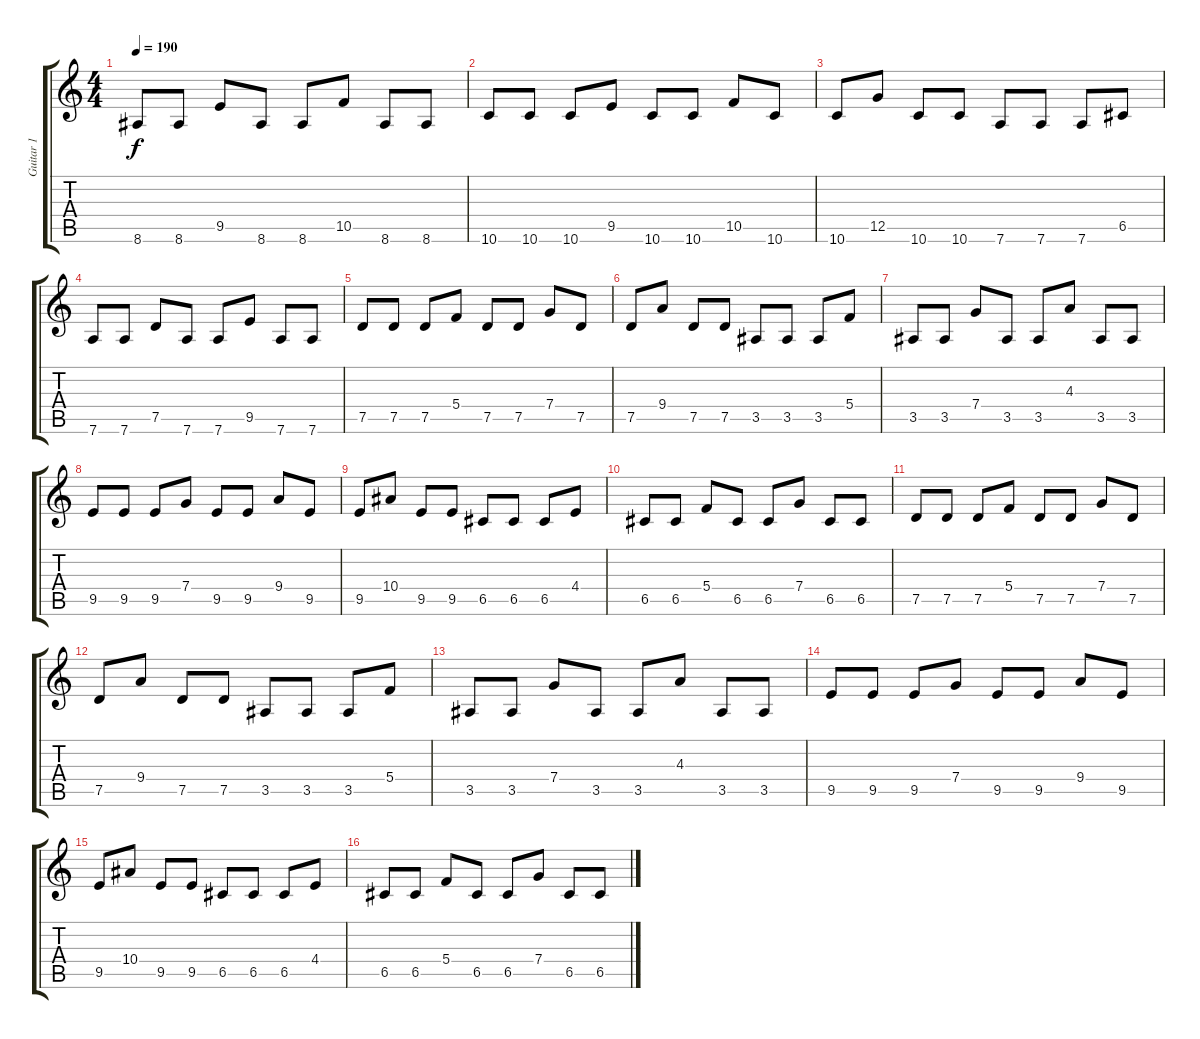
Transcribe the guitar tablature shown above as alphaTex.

\track ("Guitar 1" "Guitar 1") {instrument overdrivenguitar}
\staff {score tabs}
\tuning (G3 D3 F3 C3 G2 D2) {hide}
\ts (4 4)
\tempo 190
\clef g2
\ks c
8.6.8{dy f} 8.6.8 9.5.8 8.6.8 8.6.8 10.5.8 8.6.8 8.6.8 |
10.6.8 10.6.8 10.6.8 9.5.8 10.6.8 10.6.8 10.5.8 10.6.8 |
10.6.8 12.5.8 10.6.8 10.6.8 7.6.8 7.6.8 7.6.8 6.5.8 |
7.6.8 7.6.8 7.5.8 7.6.8 7.6.8 9.5.8 7.6.8 7.6.8 |
7.5.8 7.5.8 7.5.8 5.4.8 7.5.8 7.5.8 7.4.8 7.5.8 |
7.5.8 9.4.8 7.5.8 7.5.8 3.5.8 3.5.8 3.5.8 5.4.8 |
3.5.8 3.5.8 7.4.8 3.5.8 3.5.8 4.3.8 3.5.8 3.5.8 |
9.5.8 9.5.8 9.5.8 7.4.8 9.5.8 9.5.8 9.4.8 9.5.8 |
9.5.8 10.4.8 9.5.8 9.5.8 6.5.8 6.5.8 6.5.8 4.4.8 |
6.5.8 6.5.8 5.4.8 6.5.8 6.5.8 7.4.8 6.5.8 6.5.8 |
7.5.8 7.5.8 7.5.8 5.4.8 7.5.8 7.5.8 7.4.8 7.5.8 |
7.5.8 9.4.8 7.5.8 7.5.8 3.5.8 3.5.8 3.5.8 5.4.8 |
3.5.8 3.5.8 7.4.8 3.5.8 3.5.8 4.3.8 3.5.8 3.5.8 |
9.5.8 9.5.8 9.5.8 7.4.8 9.5.8 9.5.8 9.4.8 9.5.8 |
9.5.8 10.4.8 9.5.8 9.5.8 6.5.8 6.5.8 6.5.8 4.4.8 |
6.5.8 6.5.8 5.4.8 6.5.8 6.5.8 7.4.8 6.5.8 6.5.8
